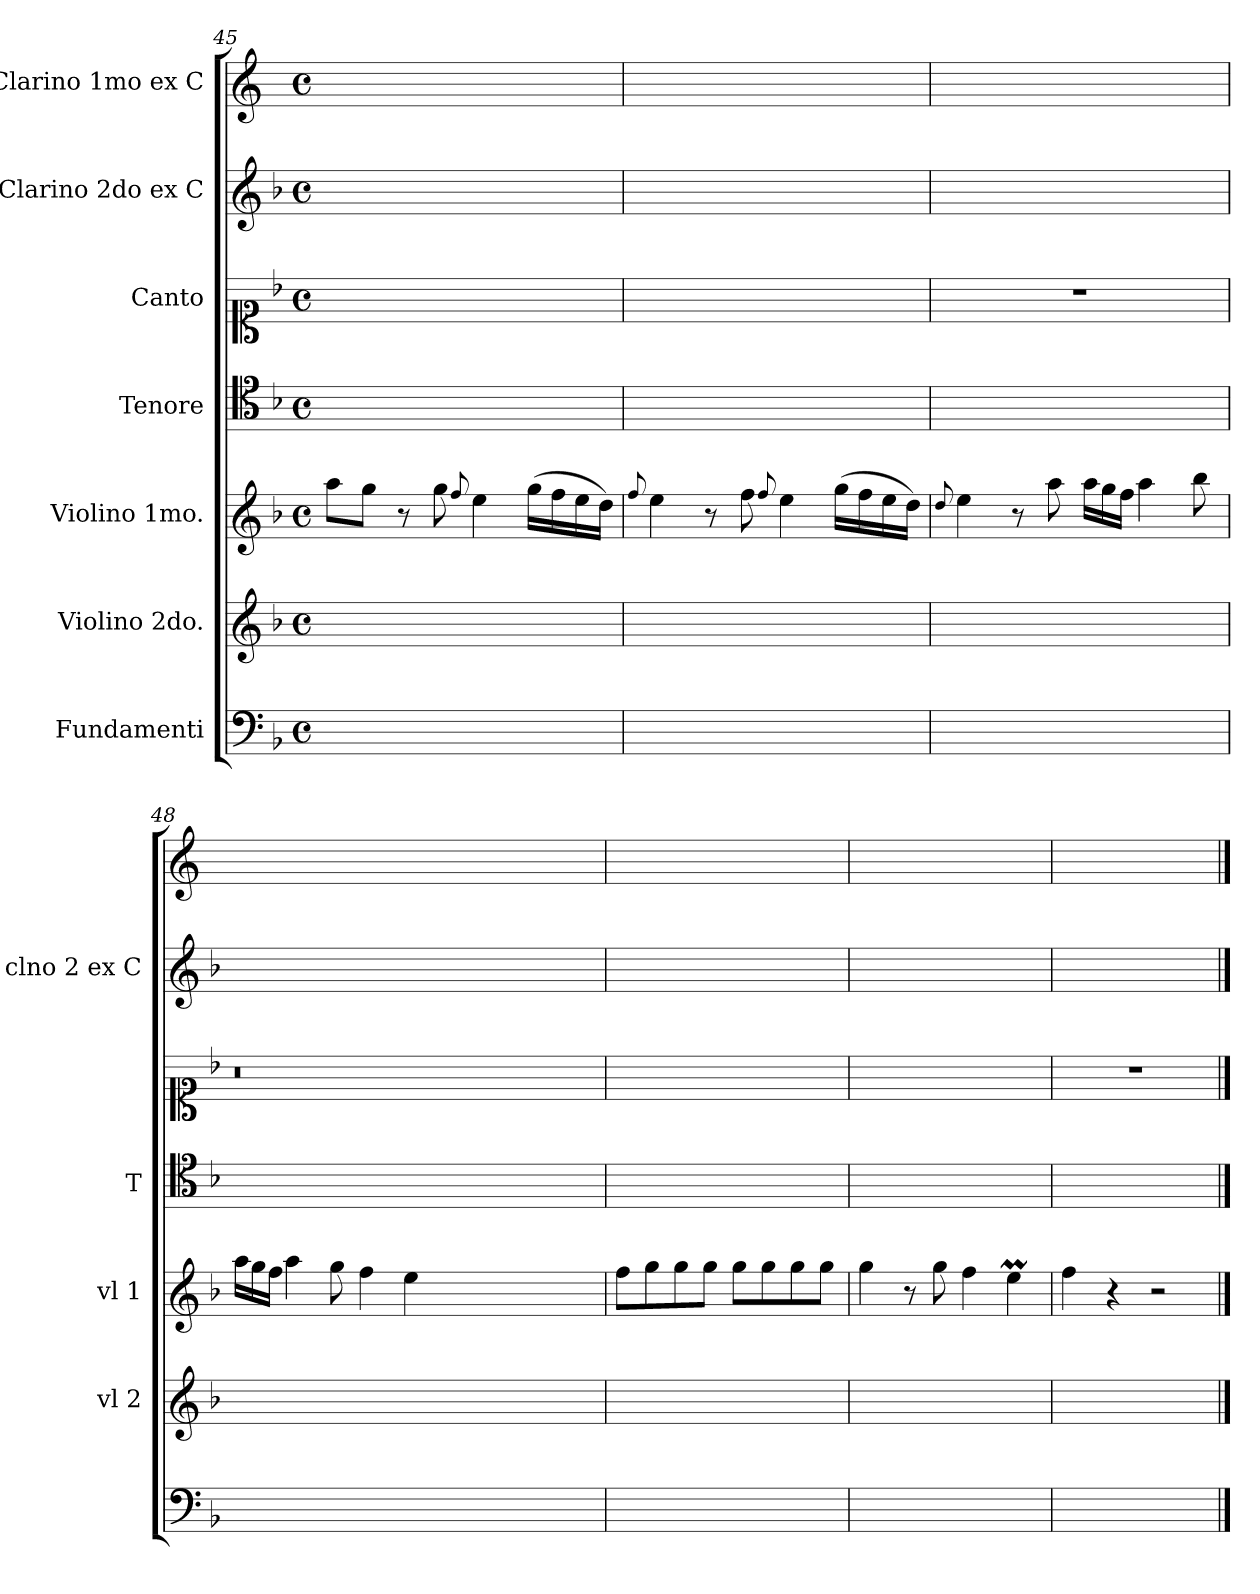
**kern	**kern	**kern	**kern	**kern	**kern	**kern
*part7	*part6	*part5	*part4	*part3	*part2	*part1
*staff7	*staff6	*staff5	*staff4	*staff3	*staff2	*staff1
*I"Fundamenti	*I"Violino 2do.	*I"Violino 1mo.	*I"Tenore	*I"Canto	*I"Clarino 2do ex C	*I"Clarino 1mo ex C
*	*I'vl 2	*I'vl 1	*I'T	*	*I'clno 2 ex C	*
*clefF4	*clefG2	*clefG2	*clefC4	*clefC1	*clefG2	*clefG2
*	*	*	*	*	*	*ITrd4c7
*k[b-]	*k[b-]	*k[b-]	*k[b-]	*k[b-]	*k[b-]	*k[b-]
*F:	*F:	*F:	*F:	*F:	*F:	*F:
*M4/4	*M4/4	*M4/4	*M4/4	*M4/4	*M4/4	*M4/4
*met(c)	*met(c)	*met(c)	*met(c)	*met(c)	*met(c)	*met(c)
=45	=45	=45	=45	=45	=45	=45
1ryy	1ryy	8aa\L	1ryy	1ryy	1ryy	1ryy
.	.	8gg\J	.	.	.	.
.	.	8r	.	.	.	.
.	.	8gg\	.	.	.	.
.	.	8qqff/	.	.	.	.
.	.	4ee\	.	.	.	.
.	.	(16gg\LL	.	.	.	.
.	.	16ff\	.	.	.	.
.	.	16ee\	.	.	.	.
.	.	16dd\JJ)	.	.	.	.
=46	=46	=46	=46	=46	=46	=46
.	.	8qqff/	.	.	.	.
1ryy	1ryy	4ee\	1ryy	1ryy	1ryy	1ryy
.	.	8r	.	.	.	.
.	.	8ff\	.	.	.	.
.	.	8qqff/	.	.	.	.
.	.	4ee\	.	.	.	.
.	.	(16gg\LL	.	.	.	.
.	.	16ff\	.	.	.	.
.	.	16ee\	.	.	.	.
.	.	16dd\JJ)	.	.	.	.
=47	=47	=47	=47	=47	=47	=47
.	.	8qqdd/	.	.	.	.
1ryy	1ryy	4ee\	1ryy	1r	1ryy	1ryy
.	.	8r	.	.	.	.
.	.	8aa\	.	.	.	.
*	*	*Xtuplet	*	*	*	*
.	.	24aa\LL	.	.	.	.
.	.	24gg\	.	.	.	.
.	.	24ff\JJ	.	.	.	.
.	.	4aa\	.	.	.	.
.	.	8bb-\	.	.	.	.
=48	=48	=48	=48	=48	=48	=48
1ryy	1ryy	24aa\LL	1ryy	0.r	1ryy	1ryy
.	.	24gg\	.	.	.	.
.	.	24ff\JJ	.	.	.	.
.	.	4aa\	.	.	.	.
.	.	8gg\	.	.	.	.
.	.	4ff\	.	.	.	.
.	.	4ee\	.	.	.	.
0ryy	0ryy	0ryy	0ryy	.	0ryy	0ryy
=49	=49	=49	=49	=49	=49	=49
1ryy	1ryy	8ff\L	1ryy	1ryy	1ryy	1ryy
.	.	8gg\	.	.	.	.
.	.	8gg\	.	.	.	.
.	.	8gg\J	.	.	.	.
.	.	8gg\L	.	.	.	.
.	.	8gg\	.	.	.	.
.	.	8gg\	.	.	.	.
.	.	8gg\J	.	.	.	.
=50	=50	=50	=50	=50	=50	=50
1ryy	1ryy	4gg\	1ryy	1ryy	1ryy	1ryy
.	.	8r	.	.	.	.
.	.	8gg\	.	.	.	.
.	.	4ff\	.	.	.	.
.	.	4eem\	.	.	.	.
=51	=51	=51	=51	=51	=51	=51
1ryy	1ryy	4ff\	1ryy	1r	1ryy	1ryy
.	.	4r	.	.	.	.
.	.	2r	.	.	.	.
==	==	==	==	==	==	==
*-	*-	*-	*-	*-	*-	*-
